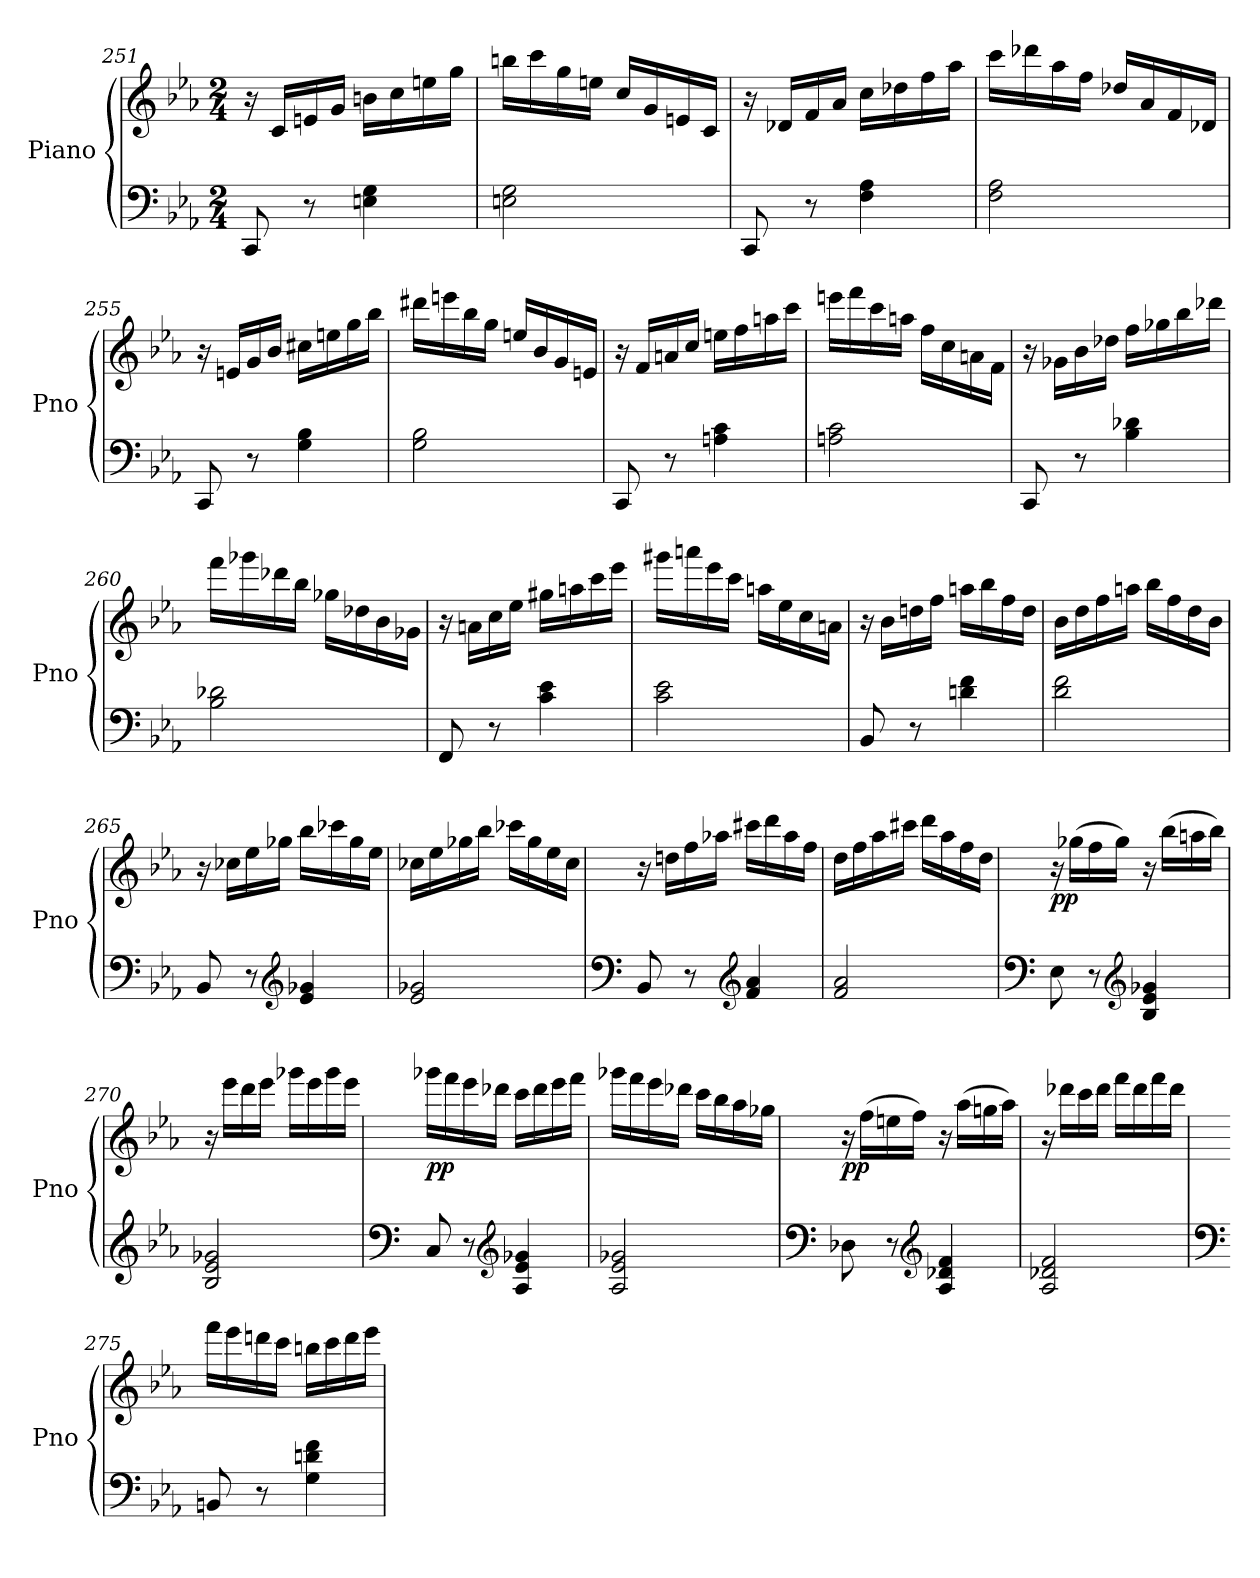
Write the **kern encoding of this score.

**kern	**kern	**dynam
*part1	*part1	*part1
*staff2	*staff1	*staff1/2
*I"Piano	*	*
*I'Pno	*	*
!!LO:LB:g=z
*clefF4	*clefG2	*
*k[b-e-a-]	*k[b-e-a-]	*
*M2/4	*M2/4	*
=251	=251	=251
!	!	!LO:DY:b
!	!	!LO:DY:n=1:b
8CC/	16r	other-dynamics pp
.	16c/LL	.
8r	16en/	.
.	16g/JJ	.
4En\ 4G\	16bn\LL	.
.	16cc\	.
.	16een\	.
.	16gg\JJ	.
=252	=252	=252
2En\ 2G\	16bbn\LL	.
.	16ccc\	.
.	16gg\	.
.	16een\JJ	.
.	16cc/LL	.
.	16g/	.
.	16en/	.
.	16c/JJ	.
=253	=253	=253
8CC/	16r	.
.	16d-X/LL	.
8r	16f/	.
.	16a-/JJ	.
4F\ 4A-\	16cc\LL	.
.	16dd-X\	.
.	16ff\	.
.	16aa-\JJ	.
=254	=254	=254
2F\ 2A-\	16ccc\LL	.
.	16ddd-X\	.
.	16aa-\	.
.	16ff\JJ	.
.	16dd-X/LL	.
.	16a-/	.
.	16f/	.
.	16d-X/JJ	.
!!LO:LB:g=z
=255	=255	=255
8CC/	16r	.
.	16en/LL	.
8r	16g/	.
.	16b-/JJ	.
4G\ 4B-\	16cc#X\LL	.
.	16een\	.
.	16gg\	.
.	16bb-\JJ	.
=256	=256	=256
2G\ 2B-\	16ddd#X\LL	.
.	16eeen\	.
.	16bb-\	.
.	16gg\JJ	.
.	16een/LL	.
.	16b-/	.
.	16g/	.
.	16en/JJ	.
=257	=257	=257
8CC/	16r	.
!	!	!LO:DY:b
.	16f/LL	other-dynamics
8r	16an/	.
.	16cc/JJ	.
4An\ 4c\	16een\LL	.
.	16ff\	.
.	16aan\	.
.	16ccc\JJ	.
=258	=258	=258
2An\ 2c\	16eeen\LL	.
.	16fff\	.
.	16ccc\	.
.	16aan\JJ	.
.	16ff\LL	.
.	16cc\	.
.	16an\	.
.	16f\JJ	.
!!LO:LB:g=z
=259	=259	=259
8CC/	16r	.
.	16g-X\LL	.
8r	16b-\	.
.	16dd-X\JJ	.
4B-\ 4d-X\	16ff\LL	.
.	16gg-X\	.
.	16bb-\	.
.	16ddd-X\JJ	.
=260	=260	=260
2B-\ 2d-X\	16fff\LL	.
.	16ggg-X\	.
.	16ddd-X\	.
.	16bb-\JJ	.
.	16gg-X\LL	.
.	16dd-X\	.
.	16b-\	.
.	16g-X\JJ	.
=261	=261	=261
8FF/	16r	.
.	16an\LL	.
8r	16cc\	.
.	16ee-\JJ	.
4c\ 4e-\	16gg#X\LL	.
.	16aan\	.
.	16ccc\	.
.	16eee-\JJ	.
=262	=262	=262
2c\ 2e-\	16ggg#X\LL	.
.	16aaan\	.
.	16eee-\	.
.	16ccc\JJ	.
.	16aan\LL	.
.	16ee-\	.
.	16cc\	.
.	16an\JJ	.
!!LO:LB:g=z
=263	=263	=263
!	!	!LO:DY:a=2
!	!	!LO:DY:n=1:a=2
8BB-/	16r	other-dynamics pp
.	16b-\LL	.
8r	16ddn\	.
.	16ff\JJ	.
4dn\ 4f\	16aan\LL	.
.	16bb-\	.
.	16ff\	.
.	16dd\JJ	.
=264	=264	=264
2d\ 2f\	16b-\LL	.
.	16dd\	.
.	16ff\	.
.	16aan\JJ	.
.	16bb-\LL	.
.	16ff\	.
.	16dd\	.
.	16b-\JJ	.
=265	=265	=265
8BB-/	16r	.
.	16cc-X\LL	.
8r	16ee-\	.
.	16gg-X\JJ	.
*clefG2	*	*
4e-/ 4g-X/	16bb-\LL	.
.	16ccc-X\	.
.	16gg-\	.
.	16ee-\JJ	.
=266	=266	=266
2e-/ 2g-X/	16cc-X\LL	.
.	16ee-\	.
.	16gg-X\	.
.	16bb-\JJ	.
.	16ccc-X\LL	.
.	16gg-\	.
.	16ee-\	.
.	16cc-\JJ	.
!!LO:PB:g=z
=267	=267	=267
*clefF4	*	*
8BB-/	16r	.
.	16ddn\LL	.
8r	16ff\	.
.	16aa-X\JJ	.
*clefG2	*	*
4f/ 4a-/	16ccc#X\LL	.
.	16ddd\	.
.	16aa-\	.
.	16ff\JJ	.
=268	=268	=268
2f/ 2a-/	16dd\LL	.
.	16ff\	.
.	16aa-\	.
.	16ccc#X\JJ	.
.	16ddd\LL	.
.	16aa-\	.
.	16ff\	.
.	16dd\JJ	.
=269	=269	=269
*clefF4	*	*
!	!	!LO:DY:b
8E-\	16r	pp
.	(>16gg-X\LL	.
8r	16ff\	.
.	16gg-\JJ)	.
*clefG2	*	*
4B-/ 4e-/ 4g-X/	16r	.
.	(>16bb-\LL	.
.	16aan\	.
.	16bb-\JJ)	.
=270	=270	=270
2B-/ 2e-/ 2g-X/	16r	.
.	16eee-\LL	.
.	16ddd\	.
.	16eee-\JJ	.
.	16ggg-X\LL	.
.	16eee-\	.
.	16ggg-\	.
.	16eee-\JJ	.
!!LO:PB:g=z
=271	=271	=271
*clefF4	*	*
!	!	!LO:DY:b
8C/	16ggg-X\LL	pp
.	16fff\	.
8r	16eee-\	.
.	16ddd-X\JJ	.
*clefG2	*	*
4A-/ 4e-/ 4g-X/	16ccc\LL	.
.	16ddd-\	.
.	16eee-\	.
.	16fff\JJ	.
=272	=272	=272
2A-/ 2e-/ 2g-X/	16ggg-X\LL	.
.	16fff\	.
.	16eee-\	.
.	16ddd-X\JJ	.
.	16ccc\LL	.
.	16bb-\	.
.	16aa-\	.
.	16gg-X\JJ	.
=273	=273	=273
*clefF4	*	*
!	!	!LO:DY:b
8D-X\	16r	pp
.	(>16ff\LL	.
8r	16een\	.
.	16ff\JJ)	.
*clefG2	*	*
4A-/ 4d-X/ 4f/	16r	.
.	(>16aa-\LL	.
.	16ggn\	.
.	16aa-\JJ)	.
!!LO:LB:g=z
=274	=274	=274
2A-/ 2d-X/ 2f/	16r	.
.	16ddd-X\LL	.
.	16ccc\	.
.	16ddd-\JJ	.
.	16fff\LL	.
.	16ddd-\	.
.	16fff\	.
.	16ddd-\JJ	.
!!LO:LB:g=z
=275	=275	=275
*clefF4	*	*
8BBn/	16fff\LL	.
.	16eee-\	.
8r	16dddn\	.
.	16ccc\JJ	.
4G\ 4dn\ 4f\	16bbn\LL	.
.	16ccc\	.
.	16ddd\	.
.	16eee-\JJ	.
=	=	=
*-	*-	*-
